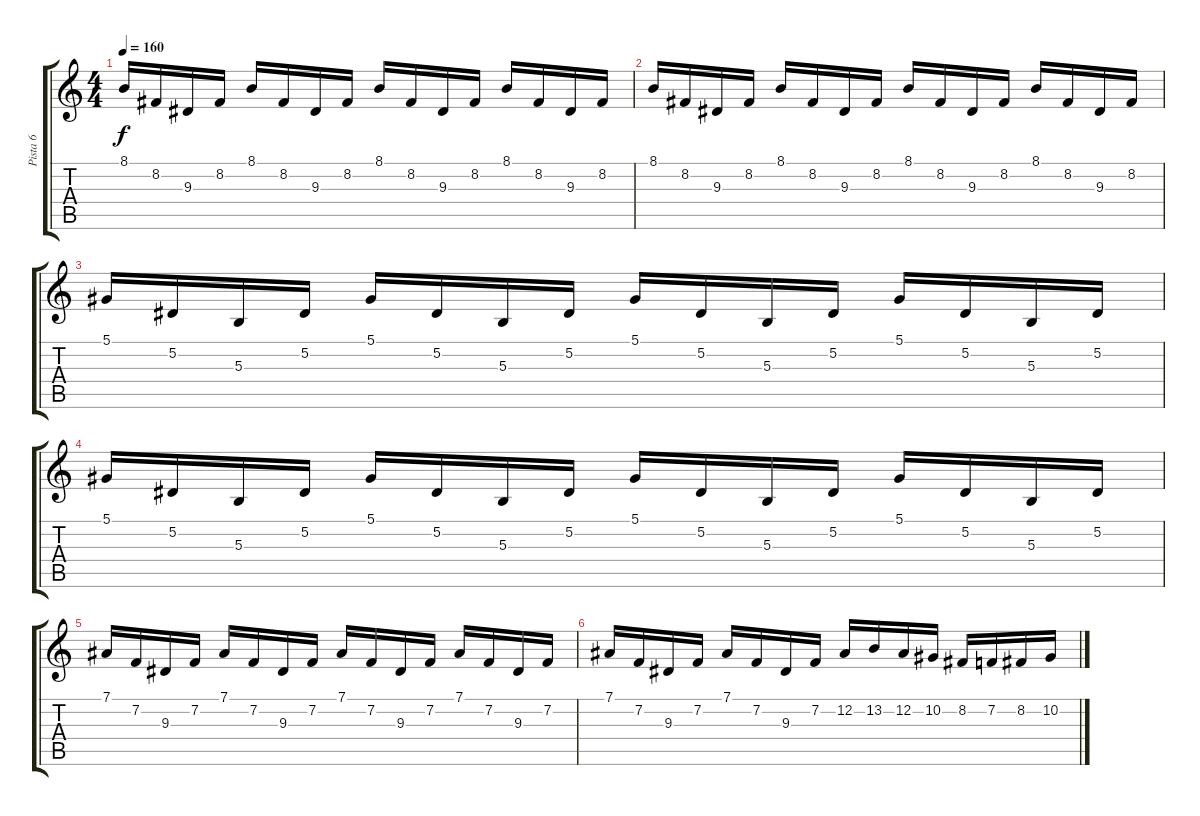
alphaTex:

\track ("Pista 6" "Pista 6") {instrument brightacousticpiano}
\staff {score tabs}
\tuning (Eb4 Bb3 Gb3 Db3 Ab2 Eb2) {hide}
\ts (4 4)
\tempo 160
\clef g2
\ks c
8.1.16{dy f} 8.2.16 9.3.16 8.2.16 8.1.16 8.2.16 9.3.16 8.2.16 8.1.16 8.2.16 9.3.16 8.2.16 8.1.16 8.2.16 9.3.16 8.2.16 |
8.1.16 8.2.16 9.3.16 8.2.16 8.1.16 8.2.16 9.3.16 8.2.16 8.1.16 8.2.16 9.3.16 8.2.16 8.1.16 8.2.16 9.3.16 8.2.16 |
5.1.16 5.2.16 5.3.16 5.2.16 5.1.16 5.2.16 5.3.16 5.2.16 5.1.16 5.2.16 5.3.16 5.2.16 5.1.16 5.2.16 5.3.16 5.2.16 |
5.1.16 5.2.16 5.3.16 5.2.16 5.1.16 5.2.16 5.3.16 5.2.16 5.1.16 5.2.16 5.3.16 5.2.16 5.1.16 5.2.16 5.3.16 5.2.16 |
7.1.16 7.2.16 9.3.16 7.2.16 7.1.16 7.2.16 9.3.16 7.2.16 7.1.16 7.2.16 9.3.16 7.2.16 7.1.16 7.2.16 9.3.16 7.2.16 |
7.1.16 7.2.16 9.3.16 7.2.16 7.1.16 7.2.16 9.3.16 7.2.16 12.2.16 13.2.16 12.2.16 10.2.16 8.2.16 7.2.16 8.2.16 10.2.16
